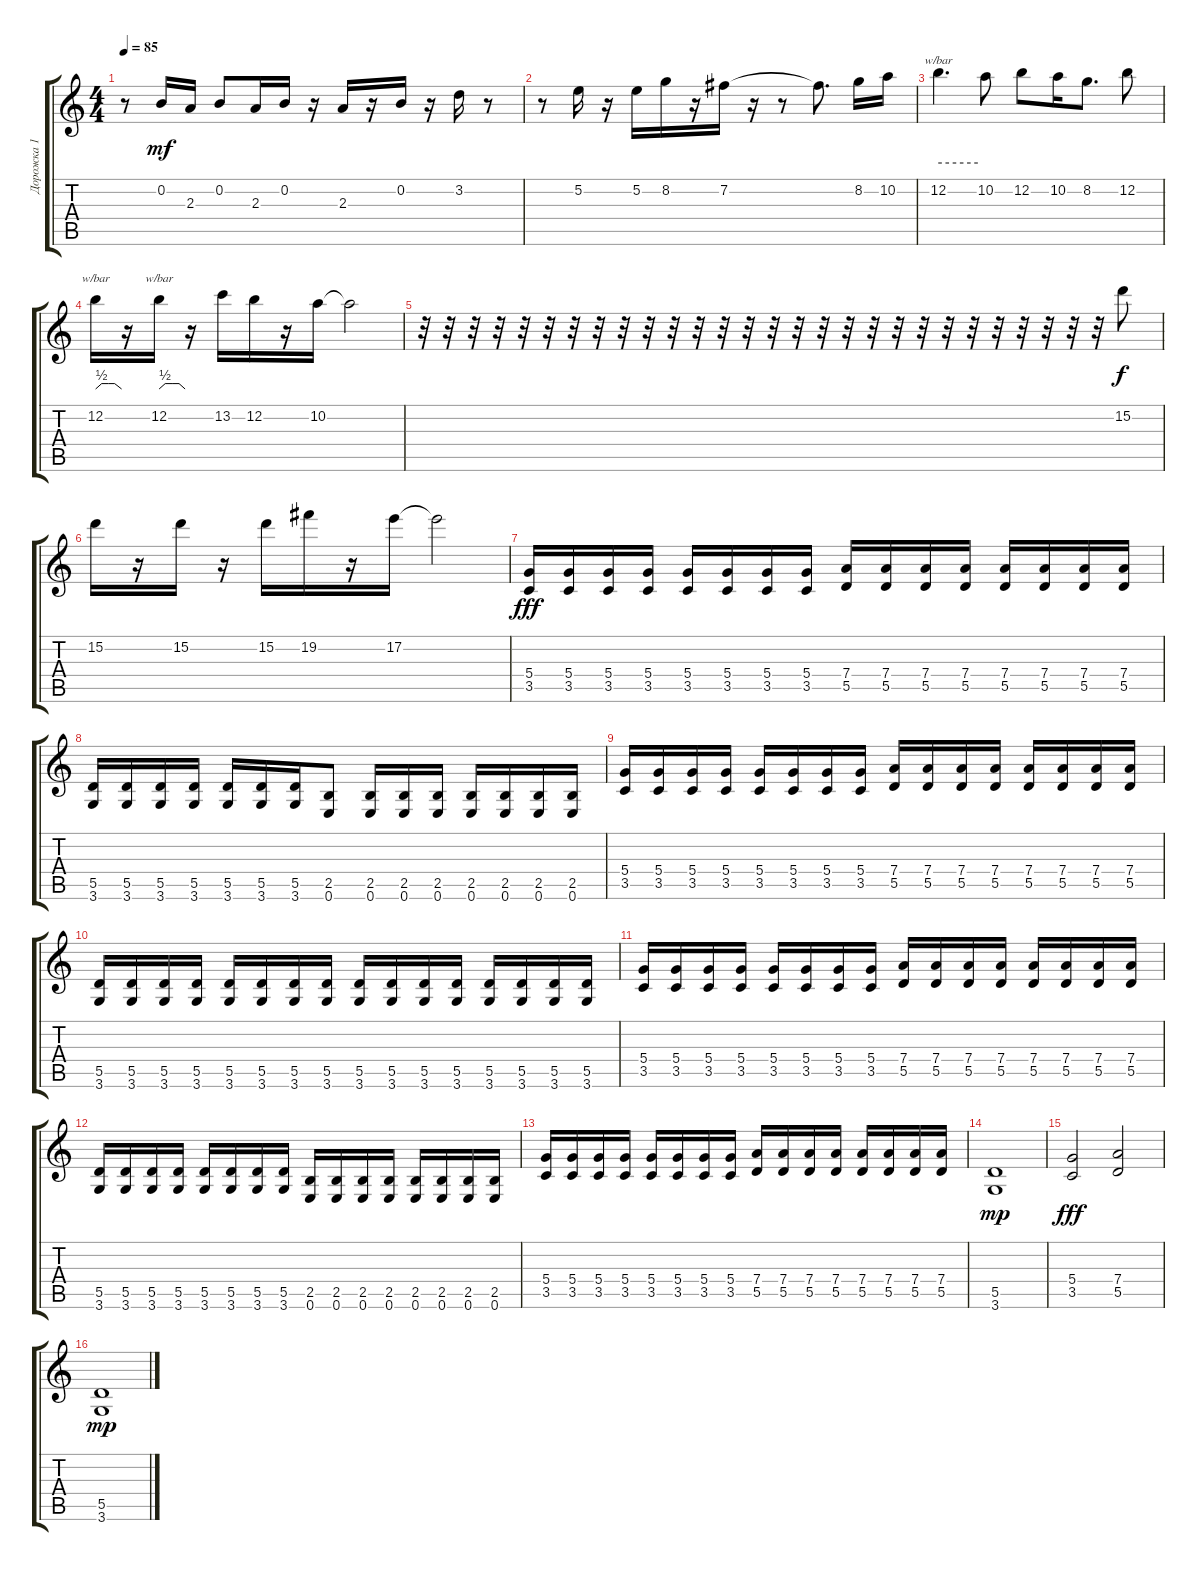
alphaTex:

\track ("Дорожка 1" "Дорожка 1") {instrument distortionguitar}
\staff {score tabs}
\tuning (E4 B3 G3 D3 A2 E2) {hide}
\ts (4 4)
\tempo 85
\clef g2
\ks c
r.8{dy mf} 0.2.16 2.3.16 0.2.8 2.3.16 0.2.16 r.16 2.3.16 r.16 0.2.16 r.16 3.2.16 r.8 |
r.8 5.2.16 r.16 5.2.16 8.2.16 r.16 7.2.16 r.16 r.8 7.2{t}.8{d} 8.2.16 10.2.16 |
12.2.4{d tbe (hold default 0 0 60 0)} 10.2.8 12.2.8 10.2.16 8.2.8{d} 12.2.8 |
12.2.16{tbe (custom default 0 0 14 2 30 2 44 2 60 0)} r.16 12.2.16{tbe (custom default 0 0 14 2 30 2 46 2 60 0)} r.16 13.2.16 12.2.16 r.16 10.2.16 10.2{t}.2 |
r.32 r.32 r.32 r.32 r.32 r.32 r.32 r.32 r.32 r.32 r.32 r.32 r.32 r.32 r.32 r.32 r.32 r.32 r.32 r.32 r.32 r.32 r.32 r.32 r.32 r.32 r.32 r.32 15.2.8{dy f} |
15.2.16 r.16 15.2.16 r.16 15.2.16 19.2.16 r.16 17.2.16 17.2{t}.2 |
(5.4 3.5).16{dy fff balance 7 instrument distortionguitar} (5.4 3.5).16 (5.4 3.5).16 (5.4 3.5).16 (5.4 3.5).16 (5.4 3.5).16 (5.4 3.5).16 (5.4 3.5).16 (7.4 5.5).16 (7.4 5.5).16 (7.4 5.5).16 (7.4 5.5).16 (7.4 5.5).16 (7.4 5.5).16 (7.4 5.5).16 (7.4 5.5).16 |
(5.5 3.6).16 (5.5 3.6).16 (5.5 3.6).16 (5.5 3.6).16 (5.5 3.6).16 (5.5 3.6).16 (5.5 3.6).16 (2.5 0.6).8 (2.5 0.6).16 (2.5 0.6).16 (2.5 0.6).16 (2.5 0.6).16 (2.5 0.6).16 (2.5 0.6).16 (2.5 0.6).16 |
(5.4 3.5).16 (5.4 3.5).16 (5.4 3.5).16 (5.4 3.5).16 (5.4 3.5).16 (5.4 3.5).16 (5.4 3.5).16 (5.4 3.5).16 (7.4 5.5).16 (7.4 5.5).16 (7.4 5.5).16 (7.4 5.5).16 (7.4 5.5).16 (7.4 5.5).16 (7.4 5.5).16 (7.4 5.5).16 |
(5.5 3.6).16 (5.5 3.6).16 (5.5 3.6).16 (5.5 3.6).16 (5.5 3.6).16 (5.5 3.6).16 (5.5 3.6).16 (5.5 3.6).16 (5.5 3.6).16 (5.5 3.6).16 (5.5 3.6).16 (5.5 3.6).16 (5.5 3.6).16 (5.5 3.6).16 (5.5 3.6).16 (5.5 3.6).16 |
(5.4 3.5).16 (5.4 3.5).16 (5.4 3.5).16 (5.4 3.5).16 (5.4 3.5).16 (5.4 3.5).16 (5.4 3.5).16 (5.4 3.5).16 (7.4 5.5).16 (7.4 5.5).16 (7.4 5.5).16 (7.4 5.5).16 (7.4 5.5).16 (7.4 5.5).16 (7.4 5.5).16 (7.4 5.5).16 |
(5.5 3.6).16 (5.5 3.6).16 (5.5 3.6).16 (5.5 3.6).16 (5.5 3.6).16 (5.5 3.6).16 (5.5 3.6).16 (5.5 3.6).16 (2.5 0.6).16 (2.5 0.6).16 (2.5 0.6).16 (2.5 0.6).16 (2.5 0.6).16 (2.5 0.6).16 (2.5 0.6).16 (2.5 0.6).16 |
(5.4 3.5).16 (5.4 3.5).16 (5.4 3.5).16 (5.4 3.5).16 (5.4 3.5).16 (5.4 3.5).16 (5.4 3.5).16 (5.4 3.5).16 (7.4 5.5).16 (7.4 5.5).16 (7.4 5.5).16 (7.4 5.5).16 (7.4 5.5).16 (7.4 5.5).16 (7.4 5.5).16 (7.4 5.5).16 |
(5.5 3.6).1{dy mp} |
(5.4 3.5).2{dy fff} (7.4 5.5).2 |
(5.5 3.6).1{dy mp}
